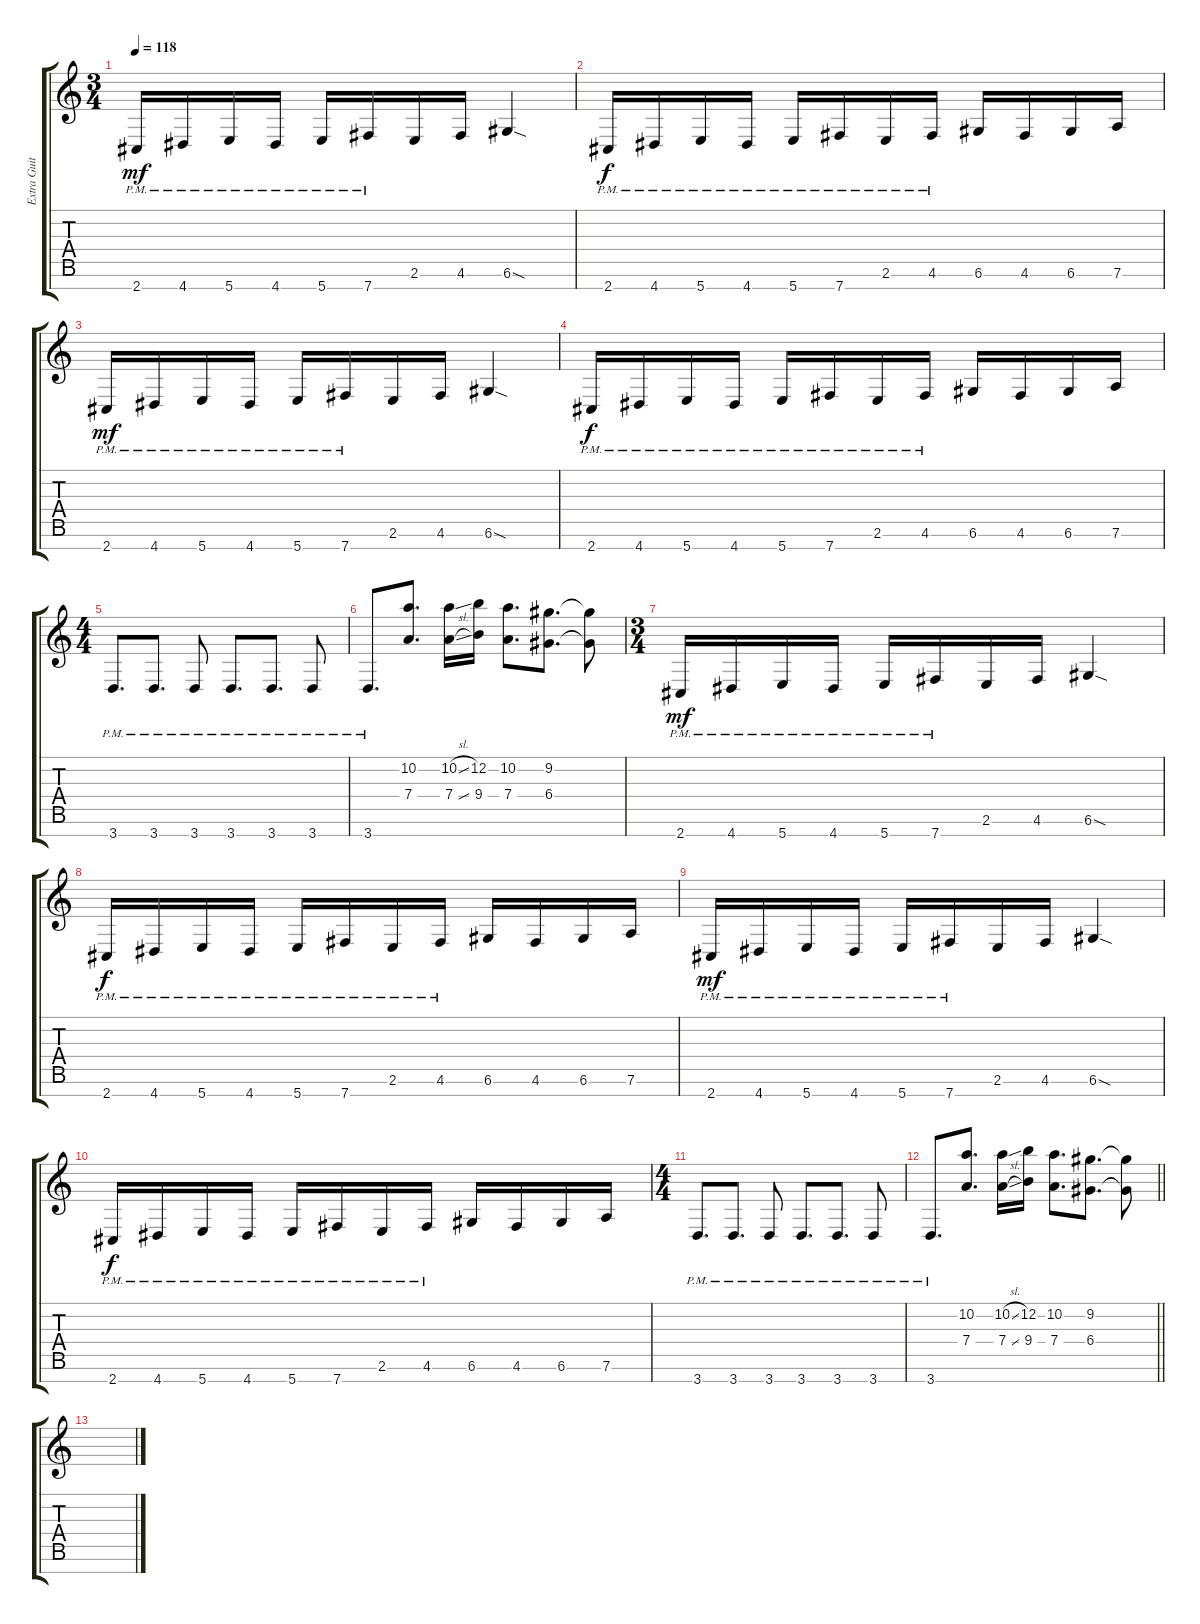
\track ("Extra Guitar" "Extra Guit") {instrument distortionguitar}
\staff {score tabs}
\tuning (E4 B3 G3 D3 A2 D2 B1) {hide}
\ts (3 4)
\section ("" "")
\tempo 118
\clef g2
\ks c
2.7{pm}.16{dy mf} 4.7{pm}.16 5.7{pm}.16 4.7{pm}.16 5.7{pm}.16 7.7{pm}.16 2.6.16 4.6.16 6.6{sod}.4 |
2.7{pm}.16{dy f} 4.7{pm}.16 5.7{pm}.16 4.7{pm}.16 5.7{pm}.16 7.7{pm}.16 2.6{pm}.16 4.6{pm}.16 6.6.16 4.6.16 6.6.16 7.6.16 |
2.7{pm}.16{dy mf} 4.7{pm}.16 5.7{pm}.16 4.7{pm}.16 5.7{pm}.16 7.7{pm}.16 2.6.16 4.6.16 6.6{sod}.4 |
2.7{pm}.16{dy f} 4.7{pm}.16 5.7{pm}.16 4.7{pm}.16 5.7{pm}.16 7.7{pm}.16 2.6{pm}.16 4.6{pm}.16 6.6.16 4.6.16 6.6.16 7.6.16 |
\ts (4 4)
3.7{pm}.8{d} 3.7{pm}.8{d} 3.7{pm}.8 3.7{pm}.8{d} 3.7{pm}.8{d} 3.7{pm}.8 |
3.7{pm}.8{d} (10.2 7.4).8{d} (10.2{sl} 7.4{sl}).16 (12.2 9.4).16 (10.2 7.4).8{d} (9.2 6.4).8{d} (9.2{t} 6.4{t}).8 |
\ts (3 4)
2.7{pm}.16{dy mf} 4.7{pm}.16 5.7{pm}.16 4.7{pm}.16 5.7{pm}.16 7.7{pm}.16 2.6.16 4.6.16 6.6{sod}.4 |
2.7{pm}.16{dy f} 4.7{pm}.16 5.7{pm}.16 4.7{pm}.16 5.7{pm}.16 7.7{pm}.16 2.6{pm}.16 4.6{pm}.16 6.6.16 4.6.16 6.6.16 7.6.16 |
2.7{pm}.16{dy mf} 4.7{pm}.16 5.7{pm}.16 4.7{pm}.16 5.7{pm}.16 7.7{pm}.16 2.6.16 4.6.16 6.6{sod}.4 |
2.7{pm}.16{dy f} 4.7{pm}.16 5.7{pm}.16 4.7{pm}.16 5.7{pm}.16 7.7{pm}.16 2.6{pm}.16 4.6{pm}.16 6.6.16 4.6.16 6.6.16 7.6.16 |
\ts (4 4)
3.7{pm}.8{d} 3.7{pm}.8{d} 3.7{pm}.8 3.7{pm}.8{d} 3.7{pm}.8{d} 3.7{pm}.8 |
\barLineRight lightlight
3.7{pm}.8{d} (10.2 7.4).8{d} (10.2{sl} 7.4{sl}).16 (12.2 9.4).16 (10.2 7.4).8{d} (9.2 6.4).8{d} (9.2{t} 6.4{t}).8 |
\section ("" "")
